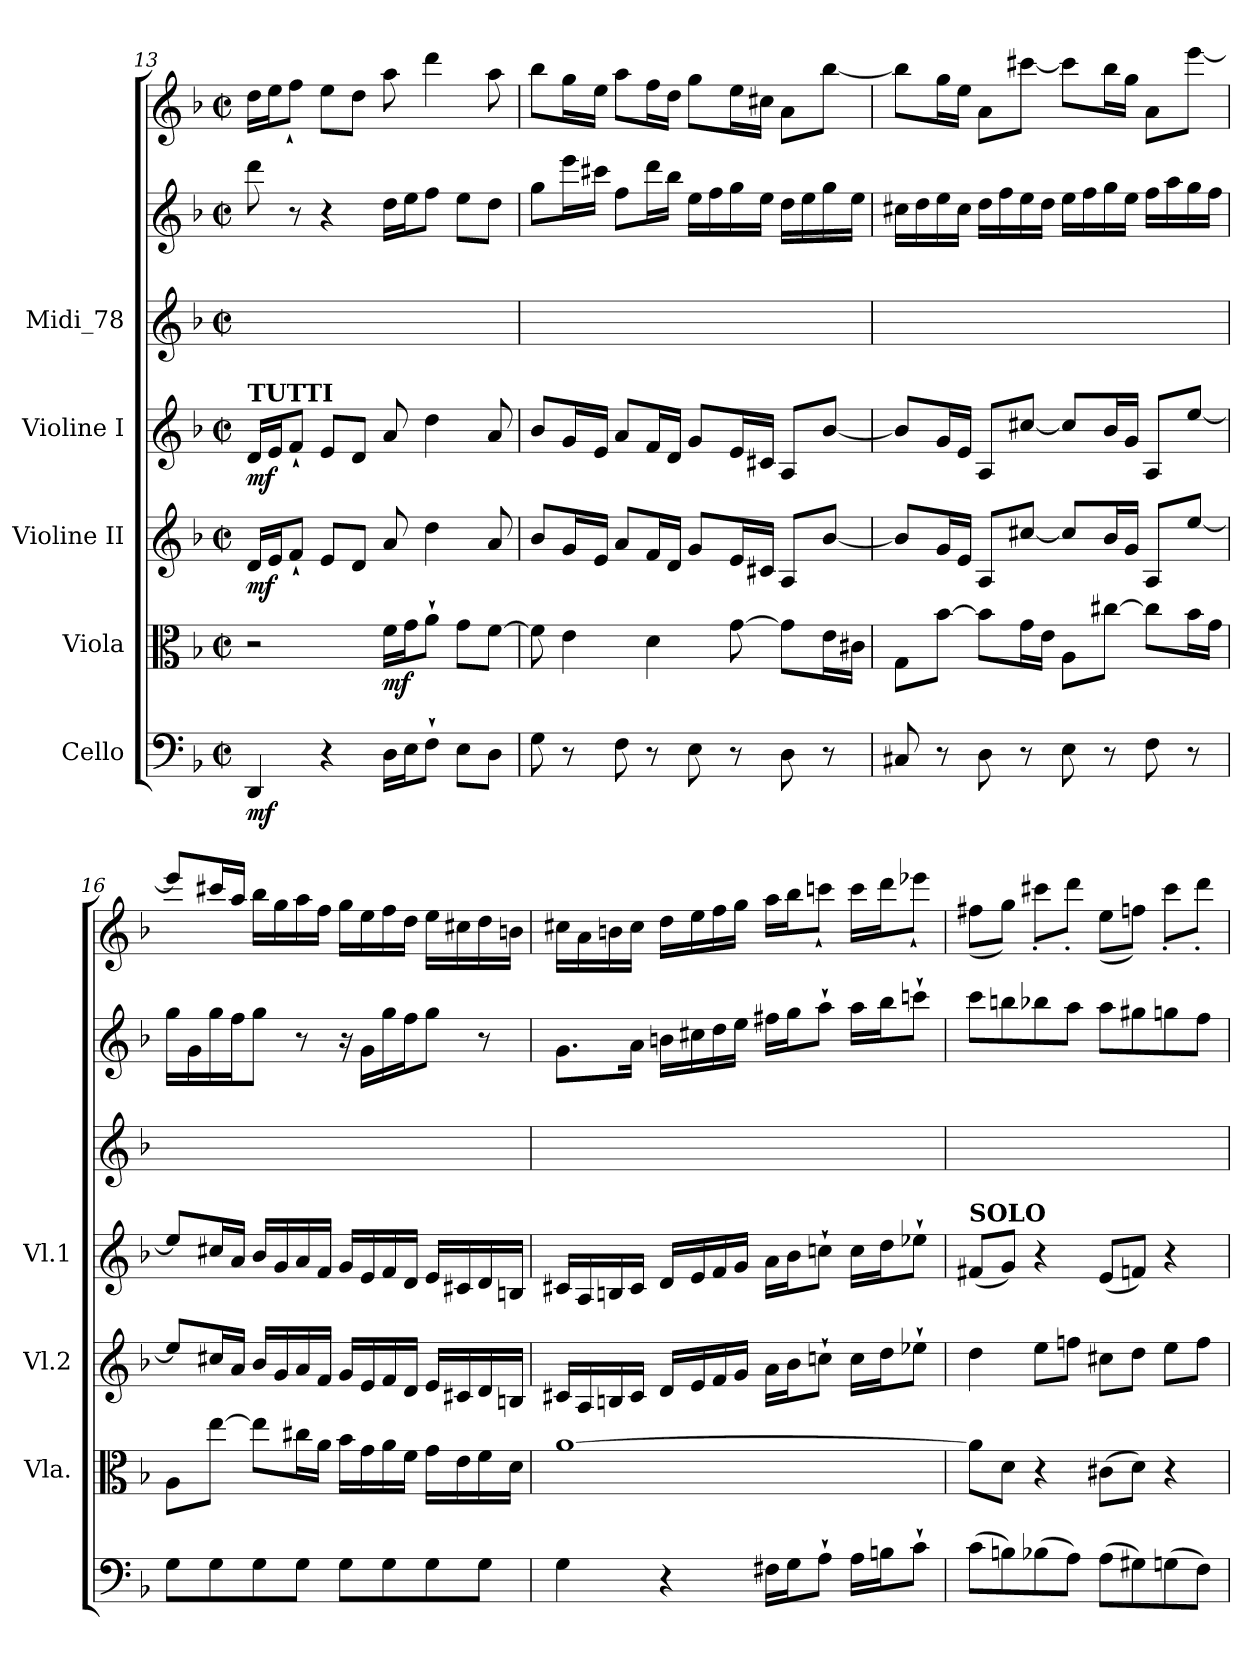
**kern	**dynam	**kern	**dynam	**kern	**dynam	**kern	**dynam	**kern	**kern	**kern
*part5	*part5	*part4	*part4	*part3	*part3	*part2	*part2	*part1	*part1	*part1
*staff7	*staff7	*staff6	*staff6	*staff5	*staff5	*staff4	*staff4	*staff3	*staff2	*staff1
*I"Cello	*	*I"Viola	*	*I"Violine II	*	*I"Violine I	*	*I"Midi_78	*	*
*	*	*I'Vla.	*	*I'Vl.2	*	*I'Vl.1	*	*	*	*
*clefF4	*	*clefC3	*	*clefG2	*	*clefG2	*	*clefG2	*clefG2	*clefG2
*k[b-]	*	*k[b-]	*	*k[b-]	*	*k[b-]	*	*k[b-]	*k[b-]	*k[b-]
*F:	*	*F:	*	*F:	*	*F:	*	*F:	*F:	*F:
*M2/2	*	*M2/2	*	*M2/2	*	*M2/2	*	*M2/2	*M2/2	*M2/2
*met(c|)	*	*met(c|)	*	*met(c|)	*	*met(c|)	*	*met(c|)	*met(c|)	*met(c|)
=13	=13	=13	=13	=13	=13	=13	=13	=13	=13	=13
*	*	*	*	*	*	*	*	*	*	*^
!	!	!	!	!	!	!LO:TX:a:B:t=TUTTI	!	!	!	!	!
!	!LO:DY:b	!	!	!	!LO:DY:b	!	!LO:DY:b	!	!	!	!
4DD/	mf	2r	.	16d/LL	mf	16d/LL	mf	1ryy	8ddd\	1ryy	16dd\LL
.	.	.	.	16e/J	.	16e/J	.	.	.	.	16ee\J
.	.	.	.	8f`/J	.	8f`/J	.	.	8r	.	8ff`\J
4r	.	.	.	8e/L	.	8e/L	.	.	4r	.	8ee\L
.	.	.	.	8d/J	.	8d/J	.	.	.	.	8dd\J
!	!	!	!LO:DY:b	!	!	!	!	!	!	!	!
16D\LL	.	16f\LL	mf	8a/	.	8a/	.	.	16dd\LL	.	8aa\
16E\J	.	16g\J	.	.	.	.	.	.	16ee\J	.	.
8F`\J	.	8a`\J	.	4dd\	.	4dd\	.	.	8ff\J	.	4ddd\
8E\L	.	8g\L	.	.	.	.	.	.	8ee\L	.	.
8D\J	.	[8f\J	.	8a/	.	8a/	.	.	8dd\J	.	8aa\
!!LO:LB:g=z	!!
=14	=14	=14	=14	=14	=14	=14	=14	=14	=14	=14	=14
8G\	.	8f\]	.	8b-/L	.	8b-/L	.	1ryy	8gg\L	1ryy	8bb-\L
8r	.	4e\	.	16g/L	.	16g/L	.	.	16eee\L	.	16gg\L
.	.	.	.	16e/JJ	.	16e/JJ	.	.	16ccc#X\JJ	.	16ee\JJ
8F\	.	.	.	8a/L	.	8a/L	.	.	8ff\L	.	8aa\L
8r	.	4d\	.	16f/L	.	16f/L	.	.	16ddd\L	.	16ff\L
.	.	.	.	16d/JJ	.	16d/JJ	.	.	16bb-\JJ	.	16dd\JJ
8E\	.	.	.	8g/L	.	8g/L	.	.	16ee\LL	.	8gg\L
.	.	.	.	.	.	.	.	.	16ff\	.	.
8r	.	[8g\	.	16e/L	.	16e/L	.	.	16gg\	.	16ee\L
.	.	.	.	16c#X/JJ	.	16c#X/JJ	.	.	16ee\JJ	.	16cc#X\JJ
8D\	.	8g\L]	.	8A/L	.	8A/L	.	.	16dd\LL	.	8a\L
.	.	.	.	.	.	.	.	.	16ee\	.	.
8r	.	16e\L	.	[8b-/J	.	[8b-/J	.	.	16gg\	.	[8bb-\J
.	.	16c#X\JJ	.	.	.	.	.	.	16ee\JJ	.	.
=15	=15	=15	=15	=15	=15	=15	=15	=15	=15	=15	=15
8C#X/	.	8G\L	.	8b-/L]	.	8b-/L]	.	1ryy	16cc#X\LL	1ryy	8bb-\L]
.	.	.	.	.	.	.	.	.	16dd\	.	.
8r	.	[8b-\J	.	16g/L	.	16g/L	.	.	16ee\	.	16gg\L
.	.	.	.	16e/JJ	.	16e/JJ	.	.	16cc#\JJ	.	16ee\JJ
8D\	.	8b-\L]	.	8A/L	.	8A/L	.	.	16dd\LL	.	8a\L
.	.	.	.	.	.	.	.	.	16ff\	.	.
8r	.	16g\L	.	[8cc#X/J	.	[8cc#X/J	.	.	16ee\	.	[8ccc#X\J
.	.	16e\JJ	.	.	.	.	.	.	16dd\JJ	.	.
8E\	.	8A\L	.	8cc#/L]	.	8cc#/L]	.	.	16ee\LL	.	8ccc#\L]
.	.	.	.	.	.	.	.	.	16ff\	.	.
8r	.	[8cc#X\J	.	16b-/L	.	16b-/L	.	.	16gg\	.	16bb-\L
.	.	.	.	16g/JJ	.	16g/JJ	.	.	16ee\JJ	.	16gg\JJ
8F\	.	8cc#\L]	.	8A/L	.	8A/L	.	.	16ff\LL	.	8a\L
.	.	.	.	.	.	.	.	.	16aa\	.	.
8r	.	16b-\L	.	[8ee/J	.	[8ee/J	.	.	16gg\	.	[8eee\J
.	.	16g\JJ	.	.	.	.	.	.	16ff\JJ	.	.
=16	=16	=16	=16	=16	=16	=16	=16	=16	=16	=16	=16
8G\L	.	8A\L	.	8ee/L]	.	8ee/L]	.	1ryy	16gg\LL	1ryy	8eee/L]
.	.	.	.	.	.	.	.	.	16g\	.	.
8G\	.	[8ee\J	.	16cc#X/L	.	16cc#X/L	.	.	16gg\	.	16ccc#X/L
.	.	.	.	16a/JJ	.	16a/JJ	.	.	16ff\J	.	16aa/JJ
8G\	.	8ee\L]	.	16b-/LL	.	16b-/LL	.	.	8gg\J	.	16bb-\LL
.	.	.	.	16g/	.	16g/	.	.	.	.	16gg\
8G\J	.	16cc#X\L	.	16a/	.	16a/	.	.	8r	.	16aa\
.	.	16a\JJ	.	16f/JJ	.	16f/JJ	.	.	.	.	16ff\JJ
8G\L	.	16b-\LL	.	16g/LL	.	16g/LL	.	.	16r	.	16gg\LL
.	.	16g\	.	16e/	.	16e/	.	.	16g\LL	.	16ee\
8G\	.	16a\	.	16f/	.	16f/	.	.	16gg\	.	16ff\
.	.	16f\JJ	.	16d/JJ	.	16d/JJ	.	.	16ff\J	.	16dd\JJ
8G\	.	16g\LL	.	16e/LL	.	16e/LL	.	.	8gg\J	.	16ee\LL
.	.	16e\	.	16c#X/	.	16c#X/	.	.	.	.	16cc#X\
8G\J	.	16f\	.	16d/	.	16d/	.	.	8r	.	16dd\
.	.	16d\JJ	.	16Bn/JJ	.	16Bn/JJ	.	.	.	.	16bn\JJ
!!LO:PB:g=z	!!
=17	=17	=17	=17	=17	=17	=17	=17	=17	=17	=17	=17
4G\	.	[1a	.	16c#X/LL	.	16c#X/LL	.	1ryy	8.g\L	1ryy	16cc#X\LL
.	.	.	.	16A/	.	16A/	.	.	.	.	16a\
.	.	.	.	16Bn/	.	16Bn/	.	.	.	.	16bn\
.	.	.	.	16c#/JJ	.	16c#/JJ	.	.	16a\Jk	.	16cc#\JJ
4r	.	.	.	16d/LL	.	16d/LL	.	.	16bn\LL	.	16dd\LL
.	.	.	.	16e/	.	16e/	.	.	16cc#X\	.	16ee\
.	.	.	.	16f/	.	16f/	.	.	16dd\	.	16ff\
.	.	.	.	16g/JJ	.	16g/JJ	.	.	16ee\JJ	.	16gg\JJ
16F#X\LL	.	.	.	16a\LL	.	16a\LL	.	.	16ff#X\LL	.	16aa\LL
16G\J	.	.	.	16b-i\J	.	16b-i\J	.	.	16gg\J	.	16bb-i\J
8A`\J	.	.	.	8ccni`\J	.	8ccni`\J	.	.	8aa`\J	.	8cccni`\J
16A\LL	.	.	.	16cc\LL	.	16cc\LL	.	.	16aa\LL	.	16ccc\LL
16Bn\J	.	.	.	16dd\J	.	16dd\J	.	.	16bb-i\J	.	16ddd\J
8c`\J	.	.	.	8ee-X`\J	.	8ee-X`\J	.	.	8cccni`\J	.	8eee-X`\J
=18	=18	=18	=18	=18	=18	=18	=18	=18	=18	=18	=18
!	!	!	!	!	!	!LO:TX:a:B:t=SOLO	!	!	!	!	!
(>8c\L	.	8a\L]	.	4dd\	.	(8f#X/L	.	1ryy	8ccc\L	1ryy	(>8ff#X\L
8Bn\)	.	8d\J	.	.	.	8g/J)	.	.	8bbn\	.	8gg\J)
(>8B-X\	.	4r	.	8ee\L	.	4r	.	.	8bb-X\	.	8ccc#X'\L
8A\J)	.	.	.	8ffni\J	.	.	.	.	8aa\J	.	8ddd'\J
(>8A\L	.	(>8c#X\L	.	8cc#X\L	.	(8e/L	.	.	8aa\L	.	(>8ee\L
8G#X\)	.	8d\J)	.	8dd\J	.	8fn/J)	.	.	8gg#X\	.	8ffn\J)
(>8Gn\	.	4r	.	8ee\L	.	4r	.	.	8ggn\	.	8ccc#'\L
8F\J)	.	.	.	8ff\J	.	.	.	.	8ff\J	.	8ddd'\J
*	*	*	*	*	*	*	*	*	*	*v	*v
=	=	=	=	=	=	=	=	=	=	=
*-	*-	*-	*-	*-	*-	*-	*-	*-	*-	*-
